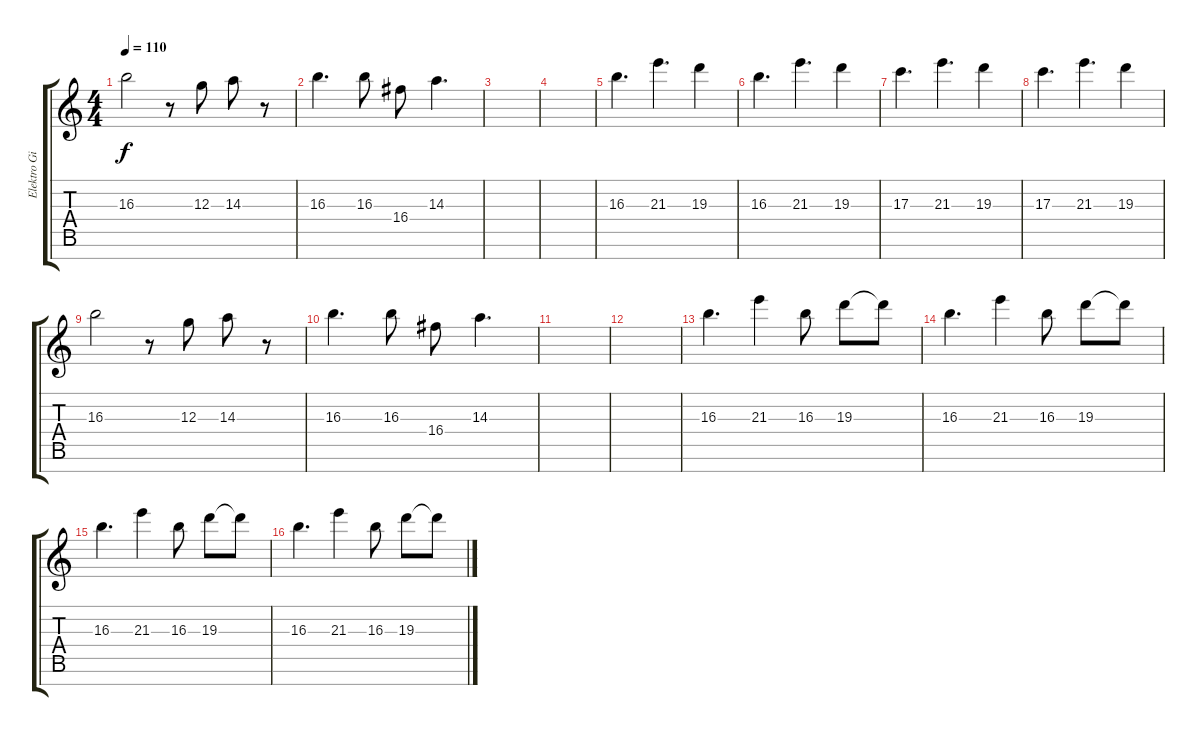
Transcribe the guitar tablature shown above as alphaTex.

\track ("Elektro Gitar Melodi" "Elektro Gi") {instrument distortionguitar}
\staff {score tabs}
\tuning (E4 B3 G3 D3 A2 E2 B1) {hide}
\ts (4 4)
\tempo 110
\clef g2
\ks c
16.3.2{dy f} r.8 12.3.8 14.3.8 r.8 |
16.3.4{d} 16.3.8 16.4.8 14.3.4{d} |
|
|
16.3.4{d} 21.3.4{d} 19.3.4 |
16.3.4{d} 21.3.4{d} 19.3.4 |
17.3.4{d} 21.3.4{d} 19.3.4 |
17.3.4{d} 21.3.4{d} 19.3.4 |
16.3.2 r.8 12.3.8 14.3.8 r.8 |
16.3.4{d} 16.3.8 16.4.8 14.3.4{d} |
|
|
16.3.4{d} 21.3.4 16.3.8 19.3.8 19.3{t}.8 |
16.3.4{d} 21.3.4 16.3.8 19.3.8 19.3{t}.8 |
16.3.4{d} 21.3.4 16.3.8 19.3.8 19.3{t}.8 |
16.3.4{d} 21.3.4 16.3.8 19.3.8 19.3{t}.8
